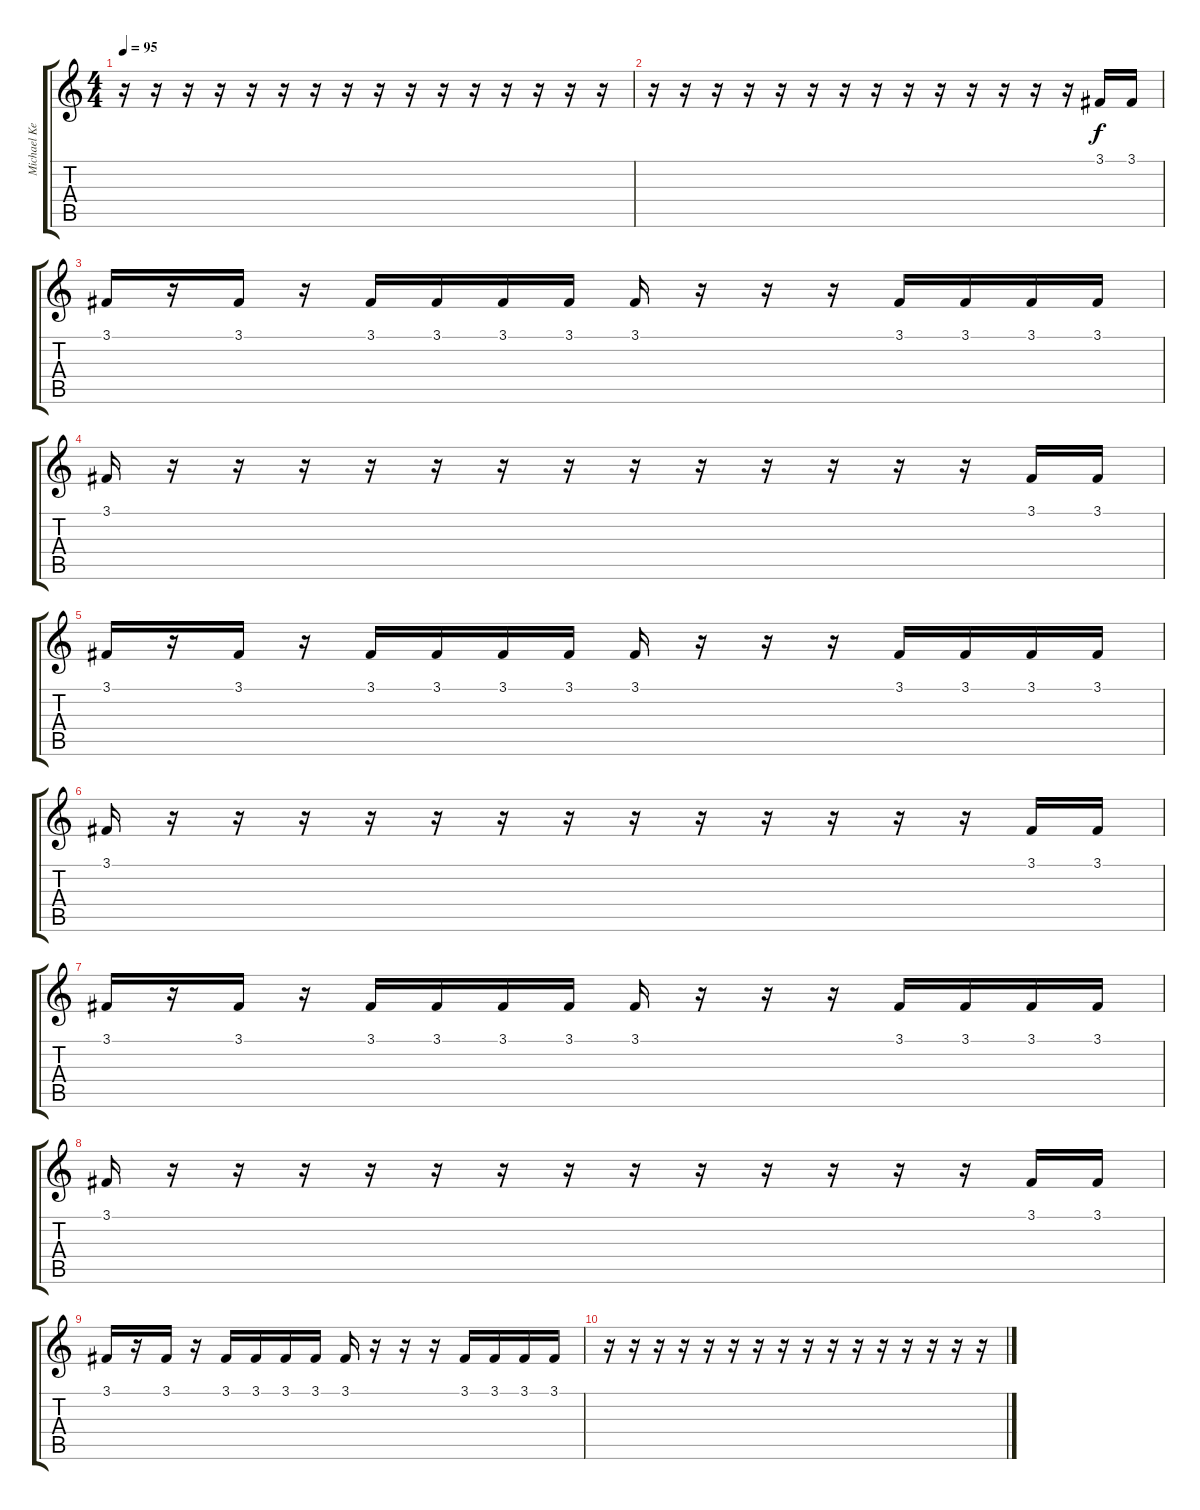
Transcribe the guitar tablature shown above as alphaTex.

\track ("Michael Kenji Shinoda" "Michael Ke") {instrument lead6voice}
\staff {score tabs}
\tuning (Eb4 Bb3 Gb3 Db3 Ab2 Eb2) {hide}
\ts (4 4)
\tempo 95
\clef g2
\ks c
r.16{dy f} r.16 r.16 r.16 r.16 r.16 r.16 r.16 r.16 r.16 r.16 r.16 r.16 r.16 r.16 r.16 |
r.16 r.16 r.16 r.16 r.16 r.16 r.16 r.16 r.16 r.16 r.16 r.16 r.16 r.16 3.1.16 3.1.16 |
3.1.16 r.16 3.1.16 r.16 3.1.16 3.1.16 3.1.16 3.1.16 3.1.16 r.16 r.16 r.16 3.1.16 3.1.16 3.1.16 3.1.16 |
3.1.16 r.16 r.16 r.16 r.16 r.16 r.16 r.16 r.16 r.16 r.16 r.16 r.16 r.16 3.1.16 3.1.16 |
3.1.16 r.16 3.1.16 r.16 3.1.16 3.1.16 3.1.16 3.1.16 3.1.16 r.16 r.16 r.16 3.1.16 3.1.16 3.1.16 3.1.16 |
3.1.16 r.16 r.16 r.16 r.16 r.16 r.16 r.16 r.16 r.16 r.16 r.16 r.16 r.16 3.1.16 3.1.16 |
3.1.16 r.16 3.1.16 r.16 3.1.16 3.1.16 3.1.16 3.1.16 3.1.16 r.16 r.16 r.16 3.1.16 3.1.16 3.1.16 3.1.16 |
3.1.16 r.16 r.16 r.16 r.16 r.16 r.16 r.16 r.16 r.16 r.16 r.16 r.16 r.16 3.1.16 3.1.16 |
3.1.16 r.16 3.1.16 r.16 3.1.16 3.1.16 3.1.16 3.1.16 3.1.16 r.16 r.16 r.16 3.1.16 3.1.16 3.1.16 3.1.16 |
r.16 r.16 r.16 r.16 r.16 r.16 r.16 r.16 r.16 r.16 r.16 r.16 r.16 r.16 r.16 r.16
